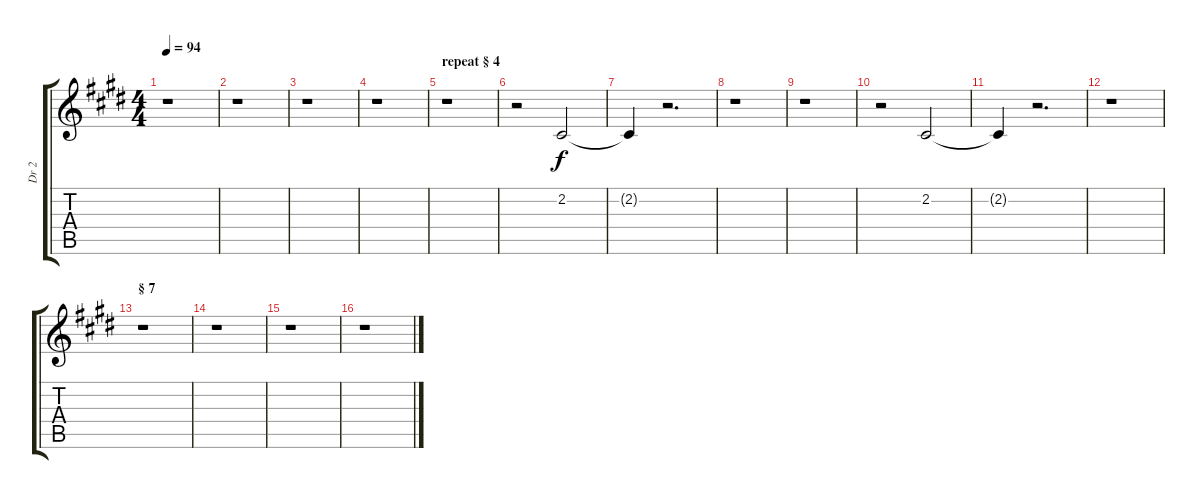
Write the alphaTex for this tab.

\track ("Dr 2" "Dr 2") {instrument reversecymbal}
\staff {score tabs}
\tuning (E4 B3 G3 D3 A2 E2) {hide}
\ts (4 4)
\tempo 94
\clef g2
\ks e
r.1{dy f} |
r.1 |
r.1 |
r.1 |
\section ("" "repeat § 4")
r.1 |
r.2{volume 12 instrument reversecymbal} 2.2.2 |
2.2{t}.4 r.2{d} |
r.1 |
r.1 |
r.2 2.2.2 |
2.2{t}.4 r.2{d} |
r.1 |
\section ("" "§ 7")
r.1 |
r.1 |
r.1 |
r.1
